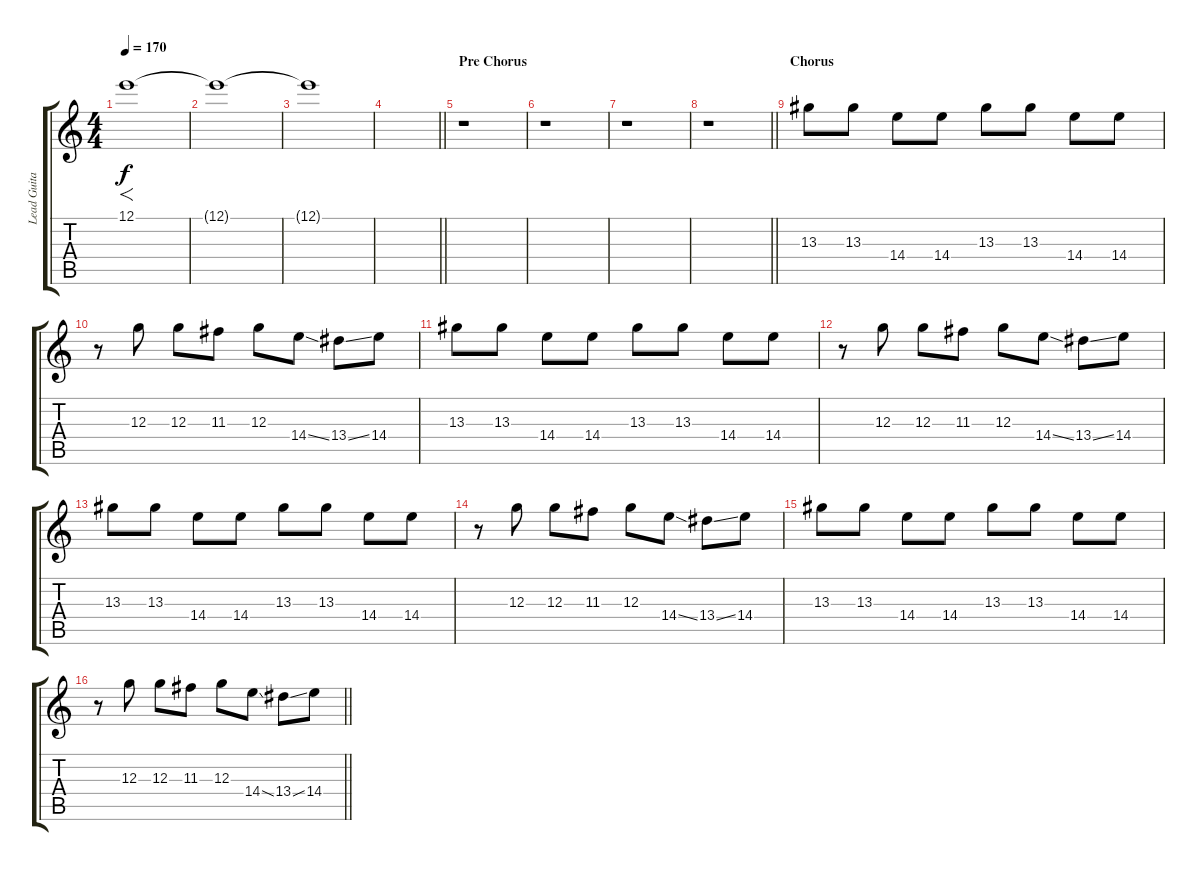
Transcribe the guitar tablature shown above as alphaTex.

\track ("Lead Guitar" "Lead Guita") {instrument overdrivenguitar}
\staff {score tabs}
\tuning (E4 B3 G3 D3 A2 D2) {hide}
\ts (4 4)
\tempo 170
\clef g2
\ks c
12.1.1{f dy f} |
12.1{t}.1 |
12.1{t}.1 |
\barLineRight lightlight
|
\section ("" "Pre Chorus")
r.1 |
r.1 |
r.1 |
\barLineRight lightlight
r.1 |
\section ("" "Chorus")
13.3.8 13.3.8 14.4.8 14.4.8 13.3.8 13.3.8 14.4.8 14.4.8 |
r.8 12.3.8 12.3.8 11.3.8 12.3.8 14.4{ss}.8 13.4{ss}.8 14.4.8 |
13.3.8 13.3.8 14.4.8 14.4.8 13.3.8 13.3.8 14.4.8 14.4.8 |
r.8 12.3.8 12.3.8 11.3.8 12.3.8 14.4{ss}.8 13.4{ss}.8 14.4.8 |
13.3.8 13.3.8 14.4.8 14.4.8 13.3.8 13.3.8 14.4.8 14.4.8 |
r.8 12.3.8 12.3.8 11.3.8 12.3.8 14.4{ss}.8 13.4{ss}.8 14.4.8 |
13.3.8 13.3.8 14.4.8 14.4.8 13.3.8 13.3.8 14.4.8 14.4.8 |
\barLineRight lightlight
r.8 12.3.8 12.3.8 11.3.8 12.3.8 14.4{ss}.8 13.4{ss}.8 14.4.8
